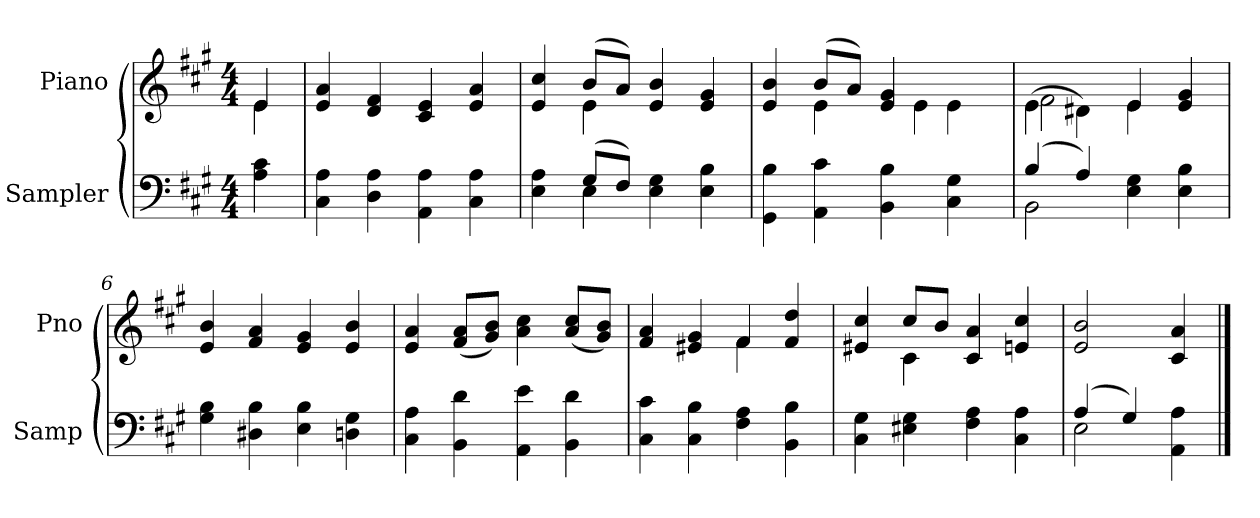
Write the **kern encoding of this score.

**kern	**kern
*part2	*part1
*staff2	*staff1
*I"Sampler	*I"Piano
*I'Samp	*I'Pno
*clefF4	*clefG2
*k[f#c#g#]	*k[f#c#g#]
*A:	*A:
*M4/4	*M4/4
=1	=1
*	*^
4A 4c#	4e/	4e
*	*v	*v
=2	=2
4C# 4A	4e 4a
4D 4A	4d 4f#
4AA 4A	4c# 4e
4C# 4A	4e 4a
=3	=3
*^	*^
4E 4A	4ryy	4e 4cc#	4ryy
(8G#/L	4E	(8b/L	4e
8F#/J)	.	8a/J)	.
4E 4G#	2ryy	4e 4b	2ryy
4E 4B	.	4e 4g#	.
*v	*v	*	*
=4	=4	=4
4GG# 4B	4e 4b	4ryy
4AA 4c#	(8b/L	4e
.	8a/J)	.
4BB 4B	4e 4g#	8ryy
.	.	4e
4C# 4G#	4e\	.
.	.	8ryy
=5	=5	=5
*^	*	*
(4B/	2BB	(4e\	2f#
4A/)	.	4d#X\)	.
4E 4G#	2ryy	4e/	4e
4E 4B	.	4e 4g#	4ryy
*v	*v	*	*
*	*v	*v
=6	=6
4G# 4B	4e 4b
4D#X 4B	4f# 4a
4E 4B	4e 4g#
4Dn 4G#	4e 4b
=7	=7
4C# 4A	4e 4a
4BB 4d	(8f#/ 8a/L
.	8g#/ 8b/J)
4AA 4e	4a 4cc#
4BB 4d	(8a/ 8cc#/L
.	8g#/ 8b/J)
=8	=8
*	*^
4C# 4c#	4f# 4a	2ryy
4C# 4B	4e#X 4g#	.
4F# 4A	4f#/	4f#
4BB 4B	4f# 4dd	4ryy
=9	=9	=9
4C# 4G#	4e#X 4cc#	4ryy
4E#X 4G#	8cc#/L	4c#
.	8b/J	.
4F# 4A	4c# 4a	2ryy
4C# 4A	4en 4cc#	.
*	*v	*v
=10	=10
*^	*
(4A/	2E	2e 2b
4G#/)	.	.
4AA 4A	4ryy	4c# 4a
*v	*v	*
==	==
*-	*-
